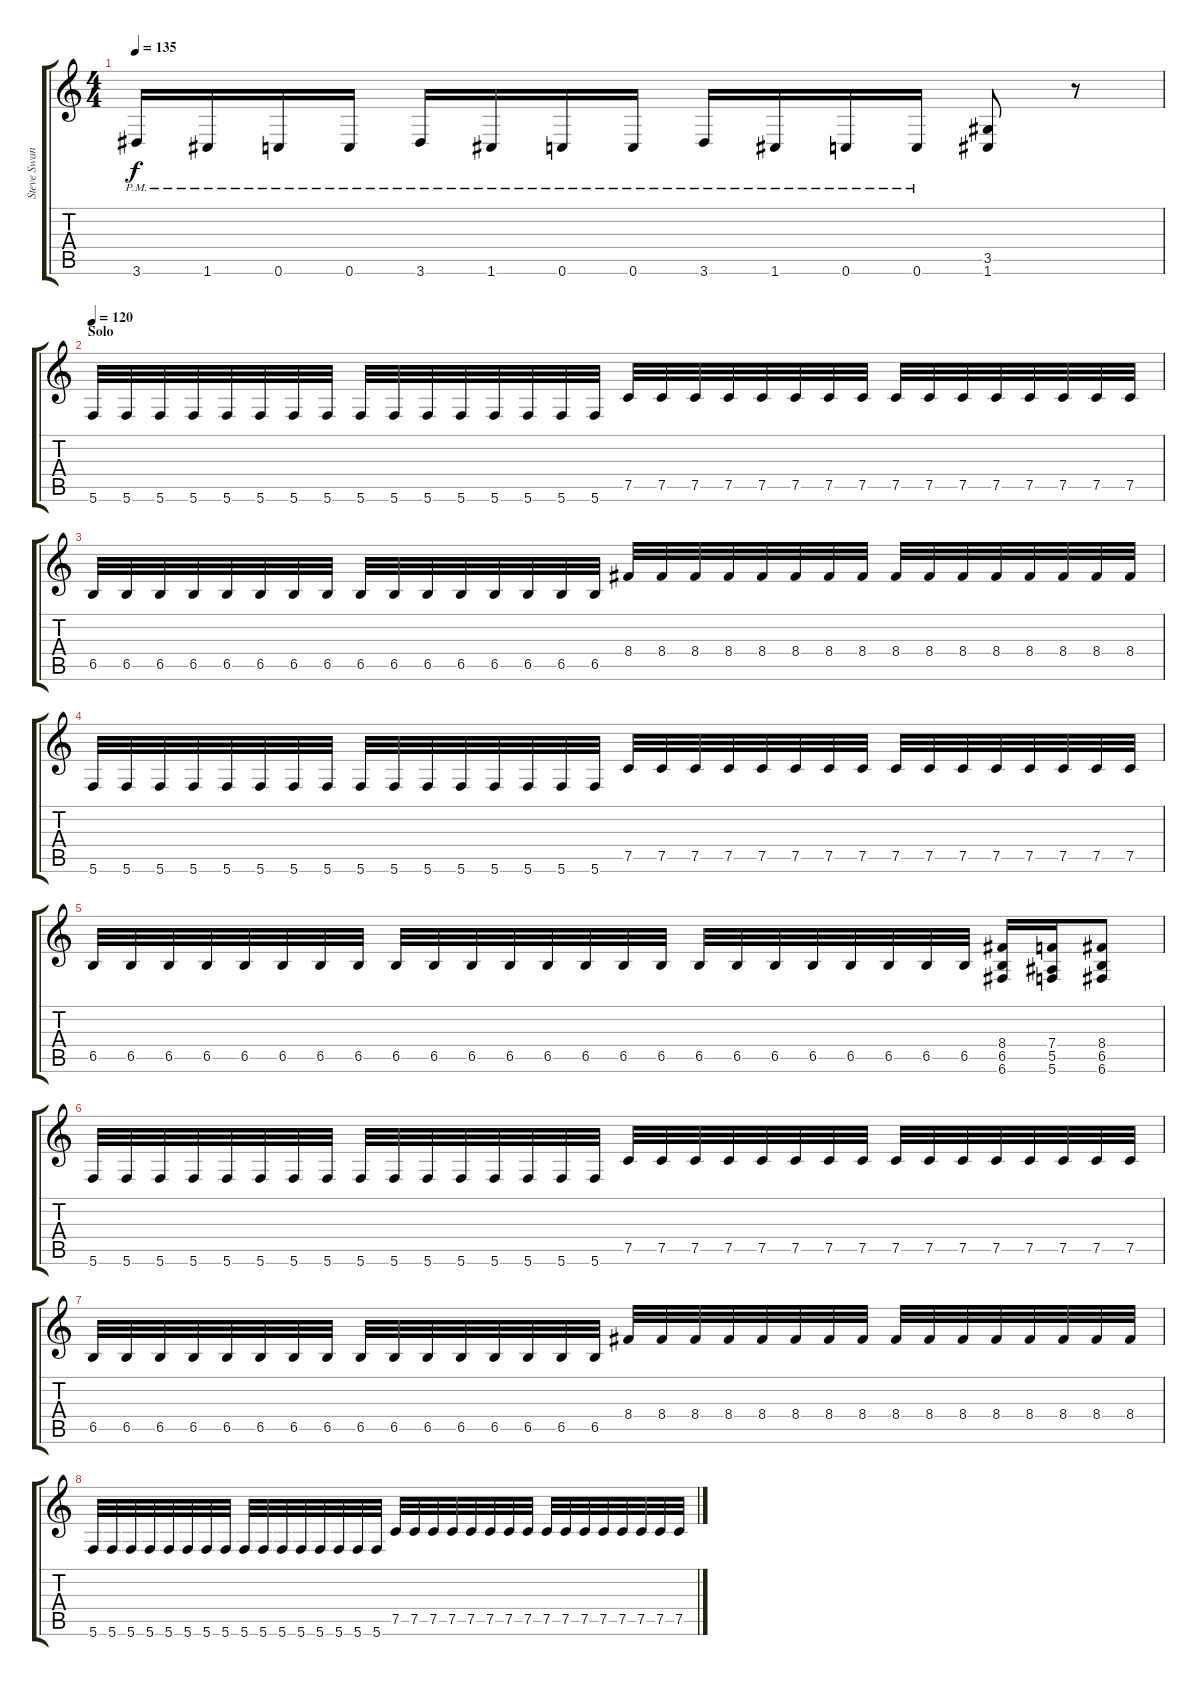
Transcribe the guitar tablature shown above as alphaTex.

\track ("Steve Swanson (Rhytm Guitar)" "Steve Swan") {instrument distortionguitar}
\staff {score tabs}
\tuning (C4 G3 Eb3 Bb2 F2 C2) {hide}
\ts (4 4)
\tempo 135
\clef g2
\ks c
3.6{pm}.16{dy f} 1.6{pm}.16 0.6{pm}.16 0.6{pm}.16 3.6{pm}.16 1.6{pm}.16 0.6{pm}.16 0.6{pm}.16 3.6{pm}.16 1.6{pm}.16 0.6{pm}.16 0.6{pm}.16 (3.5 1.6).8 r.8 |
\section ("" "Solo")
\tempo 120
5.6.32 5.6.32 5.6.32 5.6.32 5.6.32 5.6.32 5.6.32 5.6.32 5.6.32 5.6.32 5.6.32 5.6.32 5.6.32 5.6.32 5.6.32 5.6.32 7.5.32 7.5.32 7.5.32 7.5.32 7.5.32 7.5.32 7.5.32 7.5.32 7.5.32 7.5.32 7.5.32 7.5.32 7.5.32 7.5.32 7.5.32 7.5.32 |
6.5.32 6.5.32 6.5.32 6.5.32 6.5.32 6.5.32 6.5.32 6.5.32 6.5.32 6.5.32 6.5.32 6.5.32 6.5.32 6.5.32 6.5.32 6.5.32 8.4.32 8.4.32 8.4.32 8.4.32 8.4.32 8.4.32 8.4.32 8.4.32 8.4.32 8.4.32 8.4.32 8.4.32 8.4.32 8.4.32 8.4.32 8.4.32 |
5.6.32 5.6.32 5.6.32 5.6.32 5.6.32 5.6.32 5.6.32 5.6.32 5.6.32 5.6.32 5.6.32 5.6.32 5.6.32 5.6.32 5.6.32 5.6.32 7.5.32 7.5.32 7.5.32 7.5.32 7.5.32 7.5.32 7.5.32 7.5.32 7.5.32 7.5.32 7.5.32 7.5.32 7.5.32 7.5.32 7.5.32 7.5.32 |
6.5.32 6.5.32 6.5.32 6.5.32 6.5.32 6.5.32 6.5.32 6.5.32 6.5.32 6.5.32 6.5.32 6.5.32 6.5.32 6.5.32 6.5.32 6.5.32 6.5.32 6.5.32 6.5.32 6.5.32 6.5.32 6.5.32 6.5.32 6.5.32 (8.4 6.5 6.6).16 (7.4 5.5 5.6).16 (8.4 6.5 6.6).8 |
5.6.32 5.6.32 5.6.32 5.6.32 5.6.32 5.6.32 5.6.32 5.6.32 5.6.32 5.6.32 5.6.32 5.6.32 5.6.32 5.6.32 5.6.32 5.6.32 7.5.32 7.5.32 7.5.32 7.5.32 7.5.32 7.5.32 7.5.32 7.5.32 7.5.32 7.5.32 7.5.32 7.5.32 7.5.32 7.5.32 7.5.32 7.5.32 |
6.5.32 6.5.32 6.5.32 6.5.32 6.5.32 6.5.32 6.5.32 6.5.32 6.5.32 6.5.32 6.5.32 6.5.32 6.5.32 6.5.32 6.5.32 6.5.32 8.4.32 8.4.32 8.4.32 8.4.32 8.4.32 8.4.32 8.4.32 8.4.32 8.4.32 8.4.32 8.4.32 8.4.32 8.4.32 8.4.32 8.4.32 8.4.32 |
5.6.32 5.6.32 5.6.32 5.6.32 5.6.32 5.6.32 5.6.32 5.6.32 5.6.32 5.6.32 5.6.32 5.6.32 5.6.32 5.6.32 5.6.32 5.6.32 7.5.32 7.5.32 7.5.32 7.5.32 7.5.32 7.5.32 7.5.32 7.5.32 7.5.32 7.5.32 7.5.32 7.5.32 7.5.32 7.5.32 7.5.32 7.5.32
